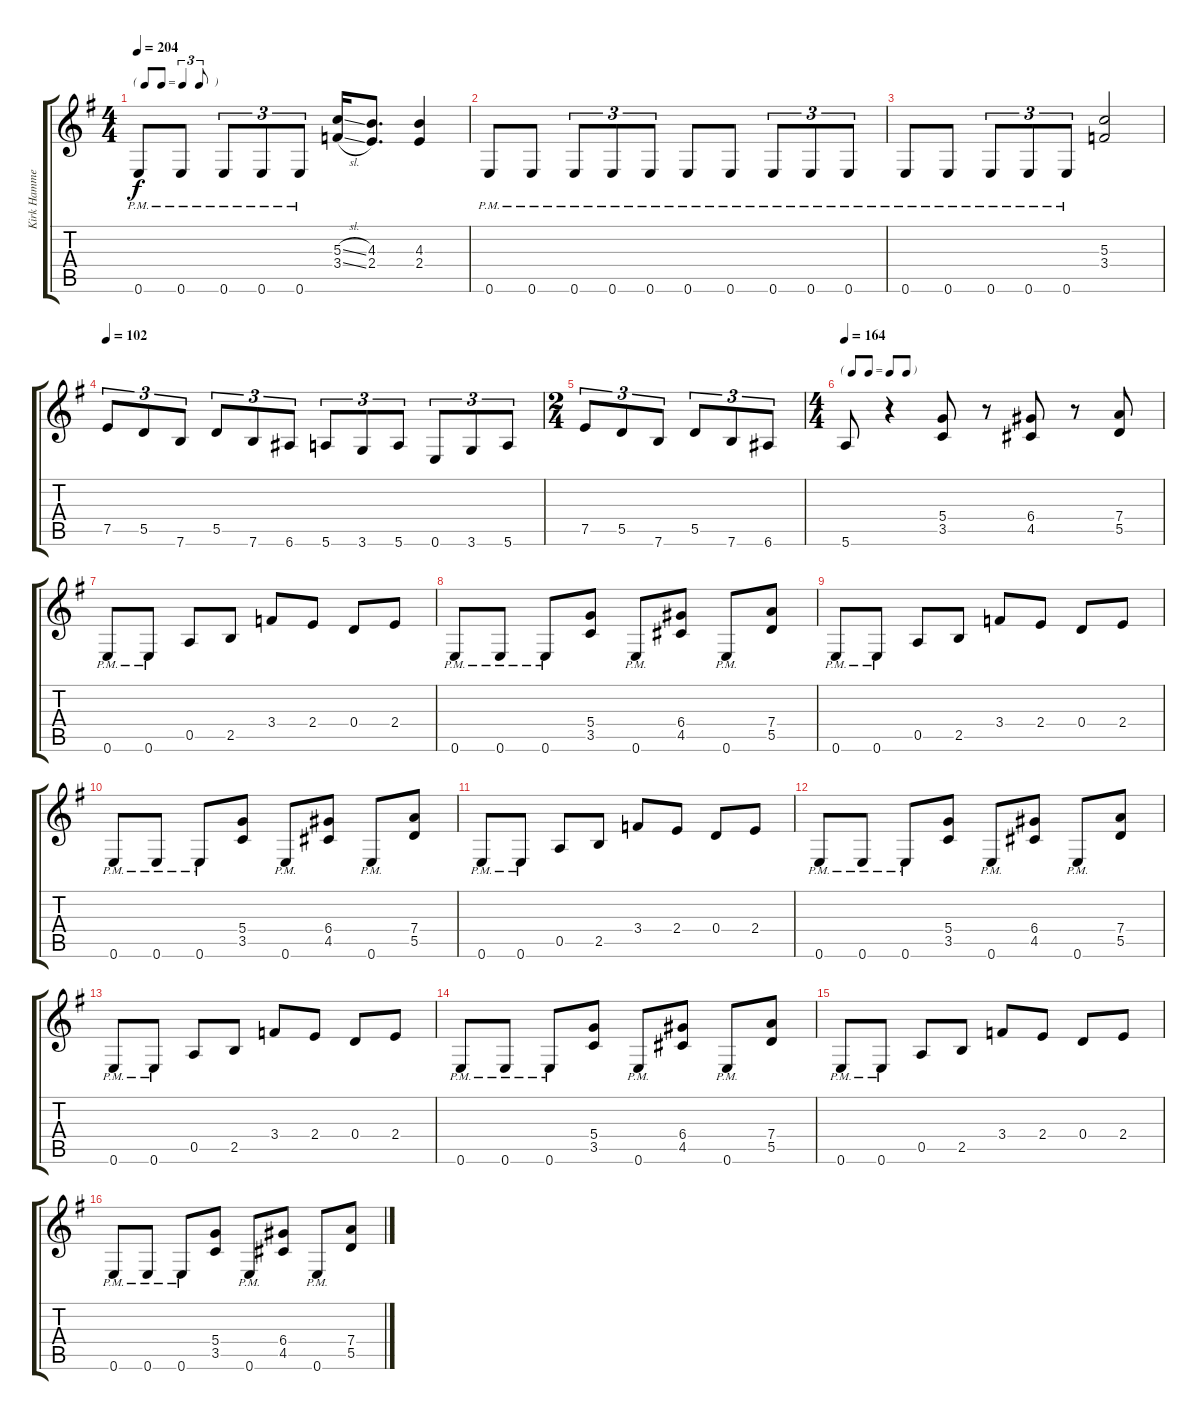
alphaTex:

\track ("Kirk Hammett" "Kirk Hamme") {instrument distortionguitar}
\staff {score tabs}
\tuning (E4 B3 G3 D3 A2 E2) {hide}
\ts (4 4)
\tf triplet8th
\tempo 204
\clef g2
\ks eminor
0.6{pm}.8{dy f} 0.6{pm}.8 0.6{pm}.8{tu (3 2)} 0.6{pm}.8{tu (3 2)} 0.6{pm}.8{tu (3 2)} (5.3{sl} 3.4{sl}).16 (4.3 2.4).8{d} (4.3 2.4).4 |
0.6{pm}.8 0.6{pm}.8 0.6{pm}.8{tu (3 2)} 0.6{pm}.8{tu (3 2)} 0.6{pm}.8{tu (3 2)} 0.6{pm}.8 0.6{pm}.8 0.6{pm}.8{tu (3 2)} 0.6{pm}.8{tu (3 2)} 0.6{pm}.8{tu (3 2)} |
0.6{pm}.8 0.6{pm}.8 0.6{pm}.8{tu (3 2)} 0.6{pm}.8{tu (3 2)} 0.6{pm}.8{tu (3 2)} (5.3 3.4).2 |
\tempo 102
7.5.8{tu (3 2)} 5.5.8{tu (3 2)} 7.6.8{tu (3 2)} 5.5.8{tu (3 2)} 7.6.8{tu (3 2)} 6.6.8{tu (3 2)} 5.6.8{tu (3 2)} 3.6.8{tu (3 2)} 5.6.8{tu (3 2)} 0.6.8{tu (3 2)} 3.6.8{tu (3 2)} 5.6.8{tu (3 2)} |
\ts (2 4)
7.5.8{tu (3 2)} 5.5.8{tu (3 2)} 7.6.8{tu (3 2)} 5.5.8{tu (3 2)} 7.6.8{tu (3 2)} 6.6.8{tu (3 2)} |
\ts (4 4)
\tf none
\tempo 164
5.6.8 r.4 (5.4 3.5).8 r.8 (6.4 4.5).8 r.8 (7.4 5.5).8 |
0.6{pm}.8 0.6{pm}.8 0.5.8 2.5.8 3.4.8 2.4.8 0.4.8 2.4.8 |
0.6{pm}.8 0.6{pm}.8 0.6{pm}.8 (5.4 3.5).8 0.6{pm}.8 (6.4 4.5).8 0.6{pm}.8 (7.4 5.5).8 |
0.6{pm}.8 0.6{pm}.8 0.5.8 2.5.8 3.4.8 2.4.8 0.4.8 2.4.8 |
0.6{pm}.8 0.6{pm}.8 0.6{pm}.8 (5.4 3.5).8 0.6{pm}.8 (6.4 4.5).8 0.6{pm}.8 (7.4 5.5).8 |
0.6{pm}.8 0.6{pm}.8 0.5.8 2.5.8 3.4.8 2.4.8 0.4.8 2.4.8 |
0.6{pm}.8 0.6{pm}.8 0.6{pm}.8 (5.4 3.5).8 0.6{pm}.8 (6.4 4.5).8 0.6{pm}.8 (7.4 5.5).8 |
0.6{pm}.8 0.6{pm}.8 0.5.8 2.5.8 3.4.8 2.4.8 0.4.8 2.4.8 |
0.6{pm}.8 0.6{pm}.8 0.6{pm}.8 (5.4 3.5).8 0.6{pm}.8 (6.4 4.5).8 0.6{pm}.8 (7.4 5.5).8 |
0.6{pm}.8 0.6{pm}.8 0.5.8 2.5.8 3.4.8 2.4.8 0.4.8 2.4.8 |
0.6{pm}.8 0.6{pm}.8 0.6{pm}.8 (5.4 3.5).8 0.6{pm}.8 (6.4 4.5).8 0.6{pm}.8 (7.4 5.5).8
